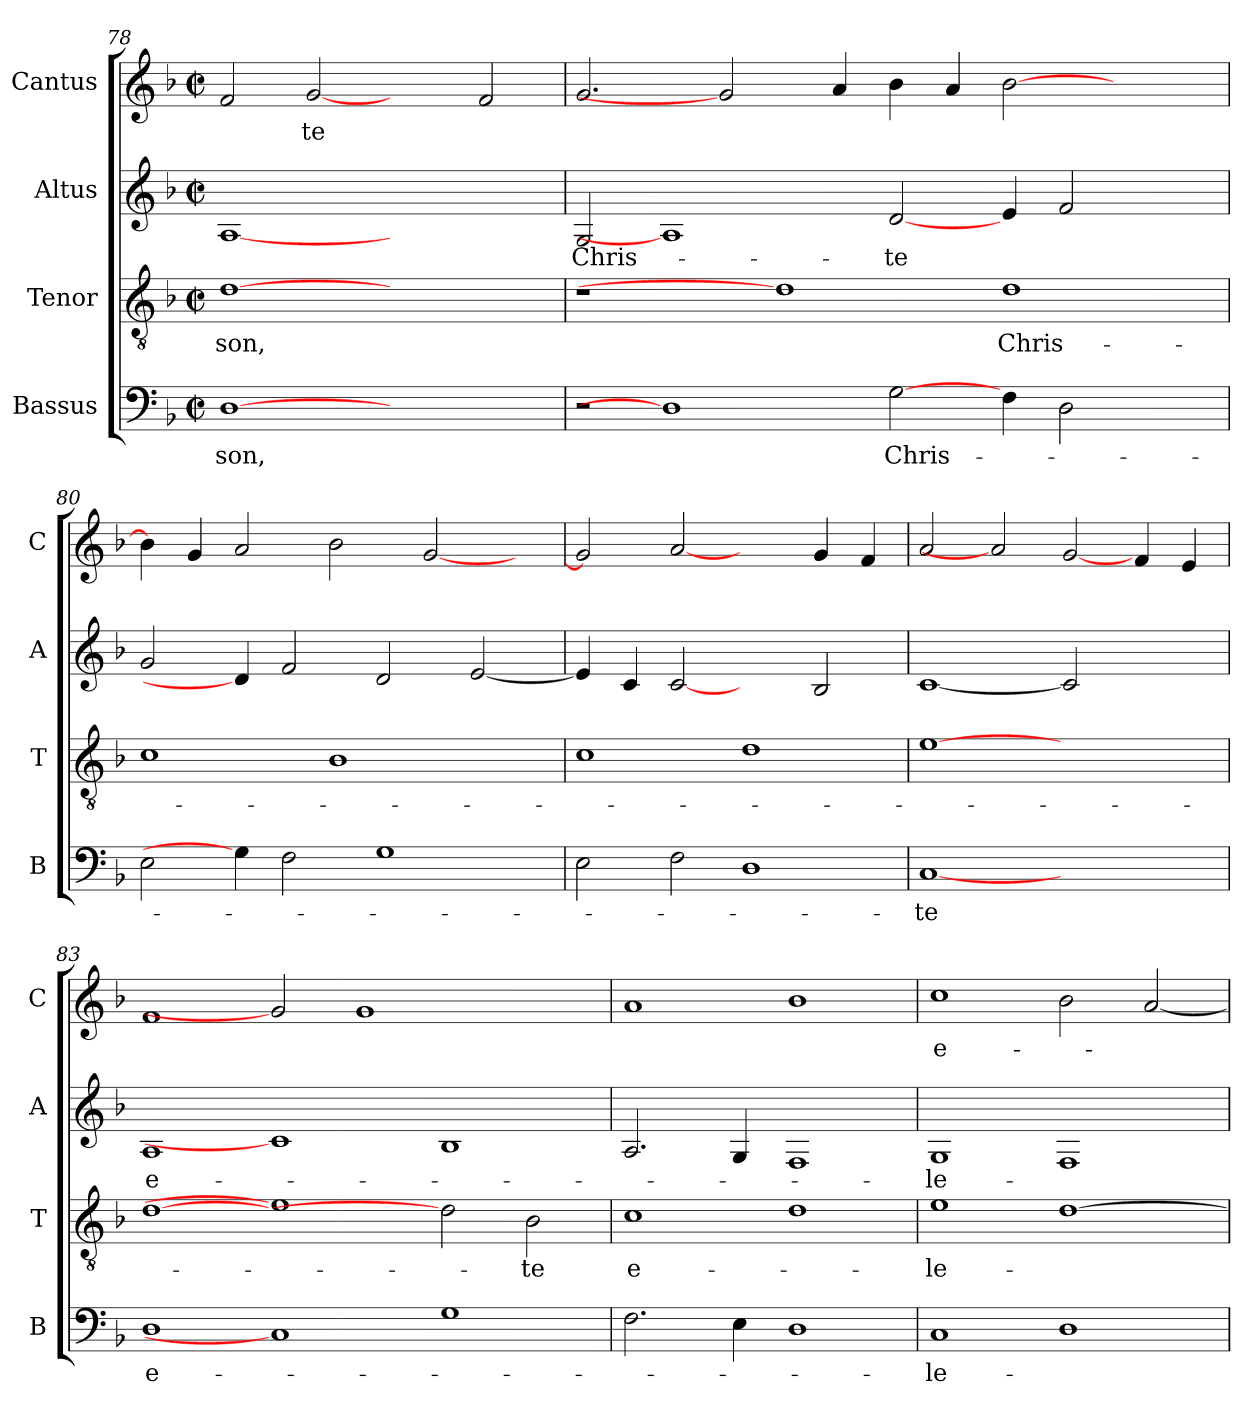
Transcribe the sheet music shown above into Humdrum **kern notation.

**kern	**text	**kern	**text	**kern	**text	**kern	**text
*part4	*part4	*part3	*part3	*part2	*part2	*part1	*part1
*staff4	*staff4	*staff3	*staff3	*staff2	*staff2	*staff1	*staff1
*I"Bassus	*	*I"Tenor	*	*I"Altus	*	*I"Cantus	*
*I'B	*	*I'T	*	*I'A	*	*I'C	*
*clefF4	*	*clefGv2	*	*clefG2	*	*clefG2	*
*k[b-]	*	*k[b-]	*	*k[b-]	*	*k[b-]	*
*F:	*	*F:	*	*F:	*	*F:	*
*M2/2	*	*M2/2	*	*M2/2	*	*M2/2	*
*met(c|)	*	*met(c|)	*	*met(c|)	*	*met(c|)	*
=78	=78	=78	=78	=78	=78	=78	=78
!	!LO:LY:b	!	!	!	!	!	!
!	!	!	!LO:LY:b	!	!	!	!
[1D	-son,	[1d	-son,	[1A	.	2f/	.
!	!	!	!	!	!	!	!LO:LY:b
.	.	.	.	.	.	[2g	-te
1ryy	.	1ryy	.	1ryy	.	2ryy	.
.	.	.	.	.	.	2f/	.
!!LO:LB:g=z
=79	=79	=79	=79	=79	=79	=79	=79
!	!	!	!	!	!LO:LY:b	!	!
2r	.	1r	.	2G/	-Chris-	2.g/	.
1D]	.	.	.	1A]	.	.	.
.	.	.	.	.	.	2g]	.
.	.	1d]	.	.	.	.	.
.	.	.	.	.	.	4a/	.
!	!LO:LY:b	!	!	!	!	!	!
!	!	!	!	!	!LO:LY:b	!	!
[2G\	Chris-	.	.	[2d/	-te	4b-\	.
.	.	.	.	.	.	4a/	.
!	!	!	!LO:LY:b	!	!	!	!
4F\	.	1d	Chris-	4e/	.	[2b-\	.
2D\	.	.	.	2f/	.	.	.
.	.	.	.	.	.	2ryy	.
4ryy	.	.	.	4ryy	.	.	.
=80	=80	=80	=80	=80	=80	=80	=80
2E\	.	1c	.	2g/	.	4b-\]	.
.	.	.	.	.	.	4g/	.
4G\]	.	.	.	4d/]	.	2a/	.
2F\	.	.	.	2f/	.	.	.
.	.	1B-	.	.	.	2b-\	.
1G	.	.	.	2d/	.	.	.
.	.	.	.	.	.	[2g/	.
.	.	.	.	[2e/	.	.	.
.	.	4ryy	.	.	.	4ryy	.
=81	=81	=81	=81	=81	=81	=81	=81
2E\	.	1c	.	4e/]	.	2g/]	.
.	.	.	.	4c/	.	.	.
2F\	.	.	.	[2c	.	[2a	.
1D	.	1d	.	2ryy	.	2ryy	.
.	.	.	.	2B-/	.	4g/	.
.	.	.	.	.	.	4f/	.
=82	=82	=82	=82	=82	=82	=82	=82
!	!LO:LY:b	!	!	!	!	!	!
[1C	-te	[1e	.	[1c	.	2a/	.
.	.	.	.	.	.	2a]	.
1ryy	.	1ryy	.	2c]	.	[2g	.
.	.	.	.	2ryy	.	4f/	.
.	.	.	.	.	.	4e/	.
=83	=83	=83	=83	=83	=83	=83	=83
!	!LO:LY:b	!	!	!	!	!	!
!	!	!	!	!	!LO:LY:b	!	!
1D	e-	[1d	.	1A	e-	1f	.
1C]	.	1e]	.	1c]	.	2g]	.
.	.	.	.	.	.	1g	.
1G	.	2d\]	.	1B-	.	.	.
!	!	!	!LO:LY:b	!	!	!	!
.	.	2B-\	-te	.	.	2ryy	.
=84	=84	=84	=84	=84	=84	=84	=84
!	!	!	!LO:LY:b	!	!	!	!
2.F\	.	1c	e-	2.A/	.	1a	.
4E\	.	.	.	4G/	.	.	.
1D	.	1d	.	1F	.	1b-	.
!!LO:LB:g=z
=85	=85	=85	=85	=85	=85	=85	=85
!	!LO:LY:b	!	!	!	!	!	!
!	!	!	!LO:LY:b	!	!	!	!
!	!	!	!	!	!LO:LY:b	!	!
!	!	!	!	!	!	!	!LO:LY:b
1C	-le-	1e	-le-	1G	-le-	1cc	e-
1D	.	[1d	.	1F	.	2b-\	.
.	.	.	.	.	.	[2a/	.
=	=	=	=	=	=	=	=
*-	*-	*-	*-	*-	*-	*-	*-
